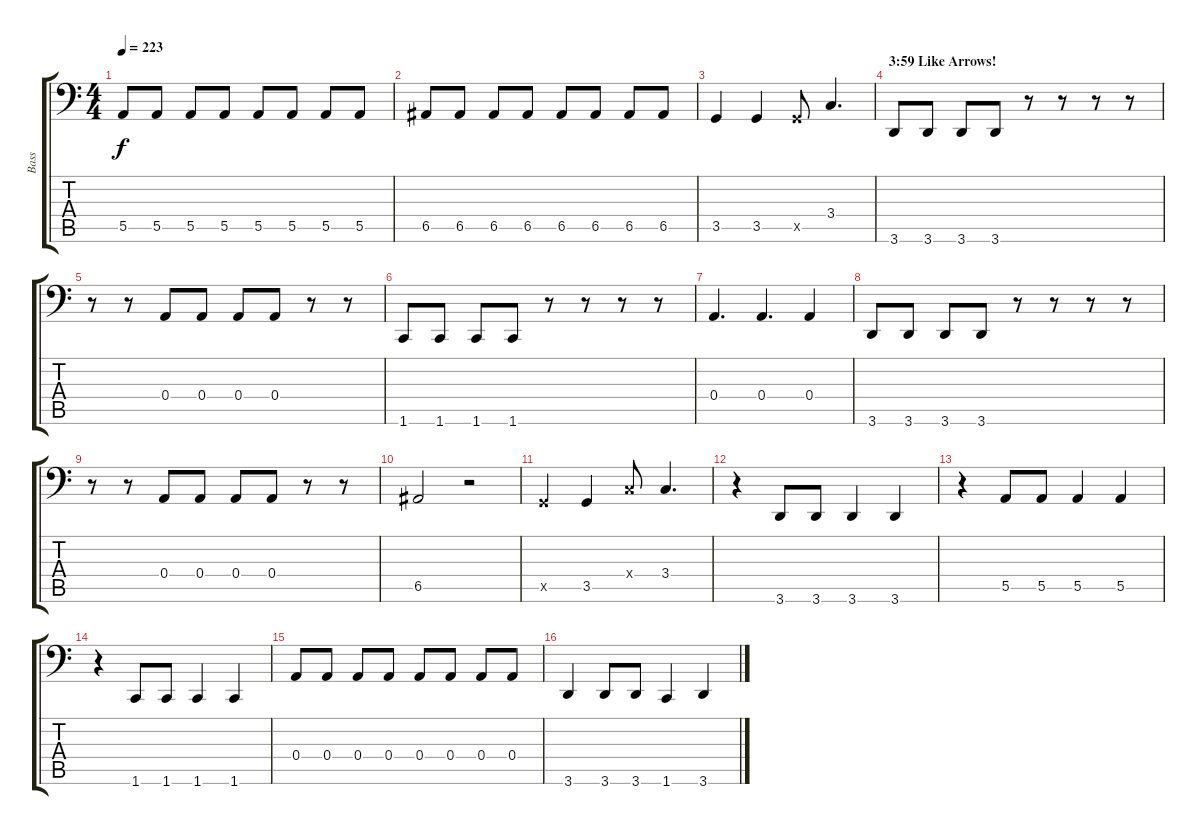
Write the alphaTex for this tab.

\track ("Bass" "Bass") {instrument electricbasspick}
\staff {score tabs}
\tuning (B2 G2 D2 A1 E1 B0) {hide}
\ts (4 4)
\tempo 223
\clef f4
\ks c
5.5.8{dy f} 5.5.8 5.5.8 5.5.8 5.5.8 5.5.8 5.5.8 5.5.8 |
6.5.8 6.5.8 6.5.8 6.5.8 6.5.8 6.5.8 6.5.8 6.5.8 |
3.5.4 3.5.4 3.5{x}.8 3.4.4{d} |
\section ("" "3:59 Like Arrows!")
3.6.8 3.6.8 3.6.8 3.6.8 r.8 r.8 r.8 r.8 |
r.8 r.8 0.4.8 0.4.8 0.4.8 0.4.8 r.8 r.8 |
1.6.8 1.6.8 1.6.8 1.6.8 r.8 r.8 r.8 r.8 |
0.4.4{d} 0.4.4{d} 0.4.4 |
3.6.8 3.6.8 3.6.8 3.6.8 r.8 r.8 r.8 r.8 |
r.8 r.8 0.4.8 0.4.8 0.4.8 0.4.8 r.8 r.8 |
6.5.2 r.2 |
3.5{x}.4 3.5.4 3.4{x}.8 3.4.4{d} |
r.4 3.6.8 3.6.8 3.6.4 3.6.4 |
r.4 5.5.8 5.5.8 5.5.4 5.5.4 |
r.4 1.6.8 1.6.8 1.6.4 1.6.4 |
0.4.8 0.4.8 0.4.8 0.4.8 0.4.8 0.4.8 0.4.8 0.4.8 |
3.6.4 3.6.8 3.6.8 1.6.4 3.6.4
